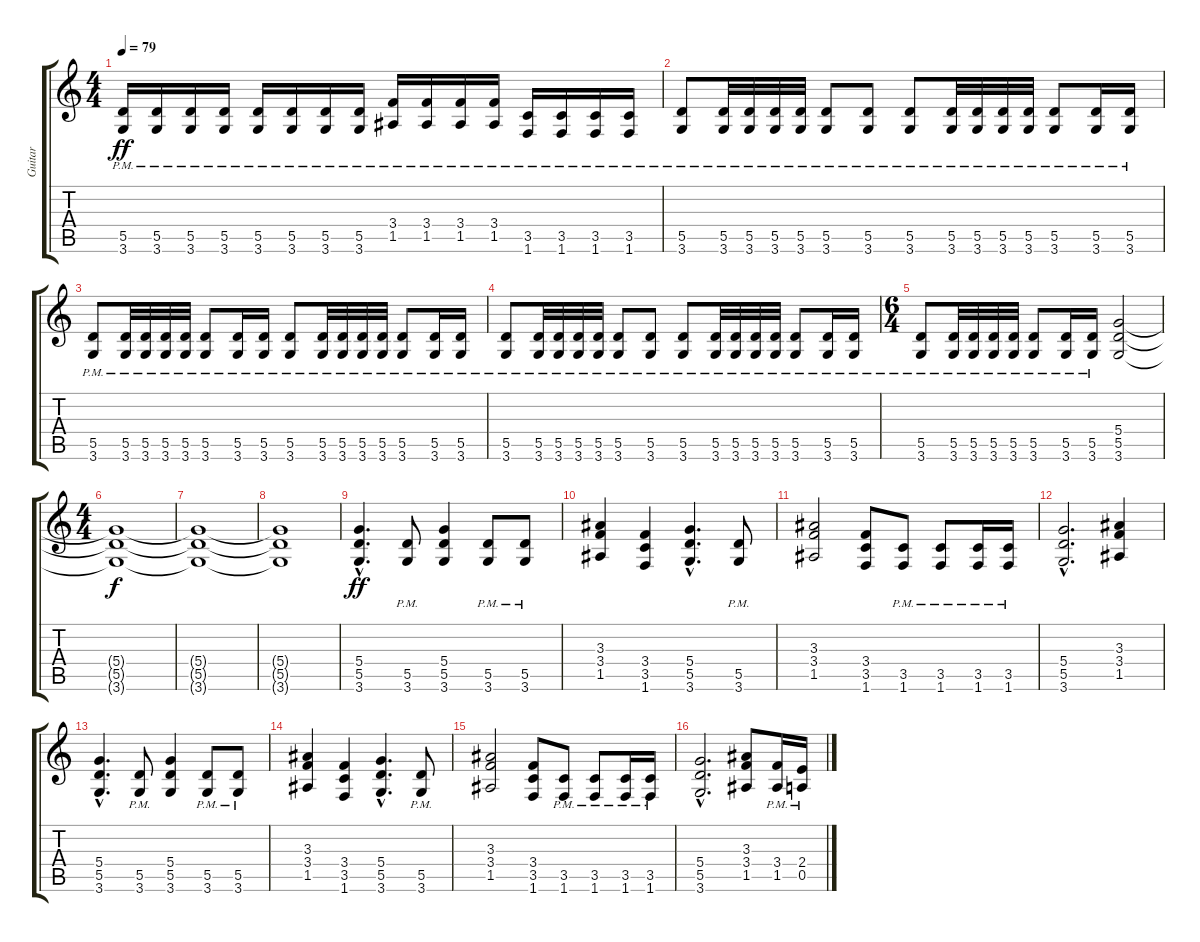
\track ("Guitar" "Guitar") {instrument distortionguitar}
\staff {score tabs}
\tuning (E4 B3 G3 D3 A2 E2) {hide}
\ts (4 4)
\tempo 79
\clef g2
\ks c
(5.5{pm} 3.6{pm}).16{dy ff} (5.5{pm} 3.6{pm}).16 (5.5{pm} 3.6{pm}).16 (5.5{pm} 3.6{pm}).16 (5.5{pm} 3.6{pm}).16 (5.5{pm} 3.6{pm}).16 (5.5{pm} 3.6{pm}).16 (5.5{pm} 3.6{pm}).16 (3.4{pm} 1.5{pm}).16 (3.4{pm} 1.5{pm}).16 (3.4{pm} 1.5{pm}).16 (3.4{pm} 1.5{pm}).16 (3.5{pm} 1.6{pm}).16 (3.5{pm} 1.6{pm}).16 (3.5{pm} 1.6{pm}).16 (3.5{pm} 1.6{pm}).16 |
(5.5{pm} 3.6{pm}).8 (5.5{pm} 3.6{pm}).32 (5.5{pm} 3.6{pm}).32 (5.5{pm} 3.6{pm}).32 (5.5{pm} 3.6{pm}).32 (5.5{pm} 3.6{pm}).8 (5.5{pm} 3.6{pm}).8 (5.5{pm} 3.6{pm}).8 (5.5{pm} 3.6{pm}).32 (5.5{pm} 3.6{pm}).32 (5.5{pm} 3.6{pm}).32 (5.5{pm} 3.6{pm}).32 (5.5{pm} 3.6{pm}).8 (5.5{pm} 3.6{pm}).16 (5.5{pm} 3.6{pm}).16 |
(5.5{pm} 3.6{pm}).8 (5.5{pm} 3.6{pm}).32 (5.5{pm} 3.6{pm}).32 (5.5{pm} 3.6{pm}).32 (5.5{pm} 3.6{pm}).32 (5.5{pm} 3.6{pm}).8 (5.5{pm} 3.6{pm}).16 (5.5{pm} 3.6{pm}).16 (5.5{pm} 3.6{pm}).8 (5.5{pm} 3.6{pm}).32 (5.5{pm} 3.6{pm}).32 (5.5{pm} 3.6{pm}).32 (5.5{pm} 3.6{pm}).32 (5.5{pm} 3.6{pm}).8 (5.5{pm} 3.6{pm}).16 (5.5{pm} 3.6{pm}).16 |
(5.5{pm} 3.6{pm}).8 (5.5{pm} 3.6{pm}).32 (5.5{pm} 3.6{pm}).32 (5.5{pm} 3.6{pm}).32 (5.5{pm} 3.6{pm}).32 (5.5{pm} 3.6{pm}).8 (5.5{pm} 3.6{pm}).8 (5.5{pm} 3.6{pm}).8 (5.5{pm} 3.6{pm}).32 (5.5{pm} 3.6{pm}).32 (5.5{pm} 3.6{pm}).32 (5.5{pm} 3.6{pm}).32 (5.5{pm} 3.6{pm}).8 (5.5{pm} 3.6{pm}).16 (5.5{pm} 3.6{pm}).16 |
\ts (6 4)
(5.5{pm} 3.6{pm}).8 (5.5{pm} 3.6{pm}).32 (5.5{pm} 3.6{pm}).32 (5.5{pm} 3.6{pm}).32 (5.5{pm} 3.6{pm}).32 (5.5{pm} 3.6{pm}).8 (5.5{pm} 3.6{pm}).16 (5.5{pm} 3.6{pm}).16 (5.4 5.5 3.6).2{volume 1} |
\ts (4 4)
(5.4{t} 5.5{t} 3.6{t}).1{dy f} |
(5.4{t} 5.5{t} 3.6{t}).1 |
(5.4{t} 5.5{t} 3.6{t}).1 |
(5.4{hac} 5.5{hac} 3.6{hac}).4{d dy ff volume 16} (5.5{pm} 3.6{pm}).8 (5.4 5.5 3.6).4 (5.5{pm} 3.6{pm}).8 (5.5{pm} 3.6{pm}).8 |
(3.3 3.4 1.5).4 (3.4 3.5 1.6).4 (5.4{hac} 5.5{hac} 3.6{hac}).4{d} (5.5{pm} 3.6{pm}).8 |
(3.3 3.4 1.5).2 (3.4 3.5 1.6).8 (3.5{pm} 1.6{pm}).8 (3.5{pm} 1.6{pm}).8 (3.5{pm} 1.6{pm}).16 (3.5{pm} 1.6{pm}).16 |
(5.4{hac} 5.5{hac} 3.6{hac}).2{d} (3.3 3.4 1.5).4 |
(5.4{hac} 5.5{hac} 3.6{hac}).4{d} (5.5{pm} 3.6{pm}).8 (5.4 5.5 3.6).4 (5.5{pm} 3.6{pm}).8 (5.5{pm} 3.6{pm}).8 |
(3.3 3.4 1.5).4 (3.4 3.5 1.6).4 (5.4{hac} 5.5{hac} 3.6{hac}).4{d} (5.5{pm} 3.6{pm}).8 |
(3.3 3.4 1.5).2 (3.4 3.5 1.6).8 (3.5{pm} 1.6{pm}).8 (3.5{pm} 1.6{pm}).8 (3.5{pm} 1.6{pm}).16 (3.5{pm} 1.6{pm}).16 |
(5.4{hac} 5.5{hac} 3.6{hac}).2{d} (3.3 3.4 1.5).8 (3.4{pm} 1.5{pm}).16 (2.4{pm} 0.5{pm}).16
